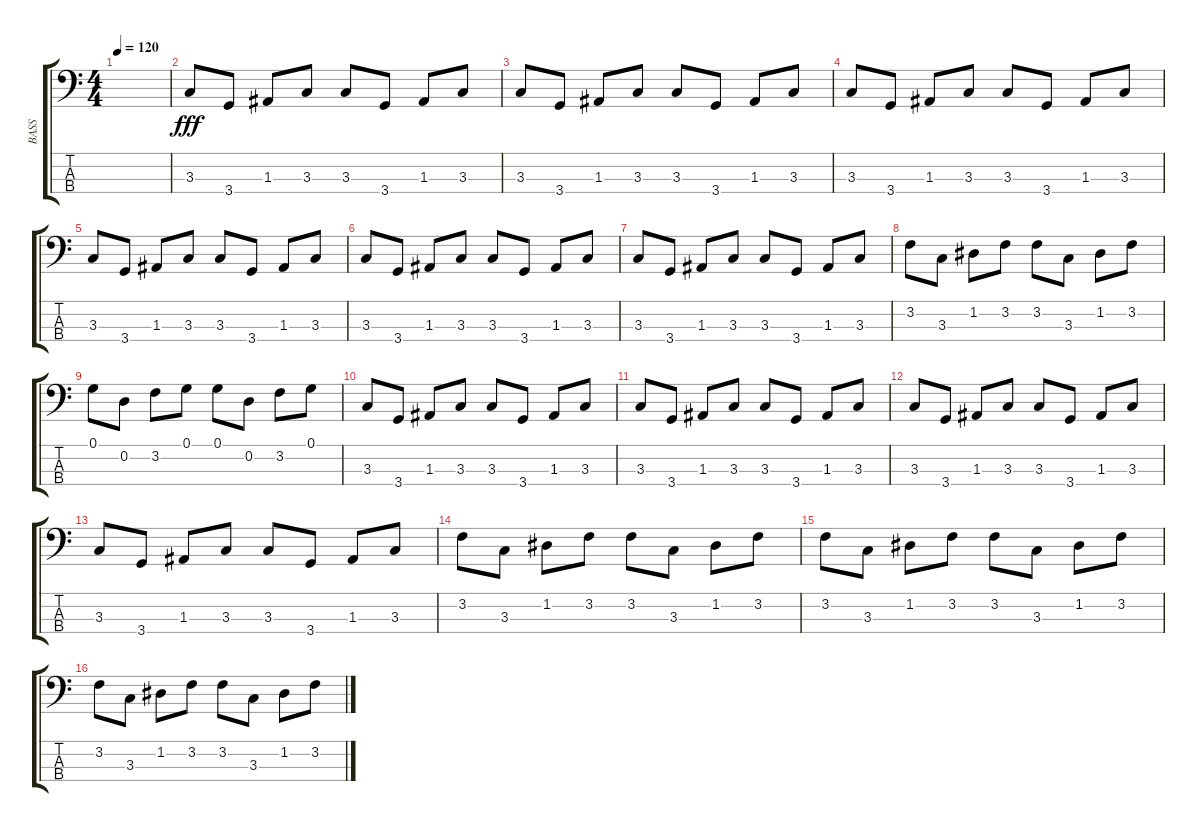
\track ("BASS" "BASS") {instrument acousticbass}
\staff {score tabs}
\tuning (G2 D2 A1 E1) {hide}
\ts (4 4)
\tempo 120
\clef f4
\ks c
|
3.3.8{dy fff} 3.4.8 1.3.8 3.3.8 3.3.8 3.4.8 1.3.8 3.3.8 |
3.3.8 3.4.8 1.3.8 3.3.8 3.3.8 3.4.8 1.3.8 3.3.8 |
3.3.8 3.4.8 1.3.8 3.3.8 3.3.8 3.4.8 1.3.8 3.3.8 |
3.3.8 3.4.8 1.3.8 3.3.8 3.3.8 3.4.8 1.3.8 3.3.8 |
3.3.8 3.4.8 1.3.8 3.3.8 3.3.8 3.4.8 1.3.8 3.3.8 |
3.3.8 3.4.8 1.3.8 3.3.8 3.3.8 3.4.8 1.3.8 3.3.8 |
3.2.8 3.3.8 1.2.8 3.2.8 3.2.8 3.3.8 1.2.8 3.2.8 |
0.1.8 0.2.8 3.2.8 0.1.8 0.1.8 0.2.8 3.2.8 0.1.8 |
3.3.8 3.4.8 1.3.8 3.3.8 3.3.8 3.4.8 1.3.8 3.3.8 |
3.3.8 3.4.8 1.3.8 3.3.8 3.3.8 3.4.8 1.3.8 3.3.8 |
3.3.8 3.4.8 1.3.8 3.3.8 3.3.8 3.4.8 1.3.8 3.3.8 |
3.3.8 3.4.8 1.3.8 3.3.8 3.3.8 3.4.8 1.3.8 3.3.8 |
3.2.8 3.3.8 1.2.8 3.2.8 3.2.8 3.3.8 1.2.8 3.2.8 |
3.2.8 3.3.8 1.2.8 3.2.8 3.2.8 3.3.8 1.2.8 3.2.8 |
3.2.8 3.3.8 1.2.8 3.2.8 3.2.8 3.3.8 1.2.8 3.2.8
